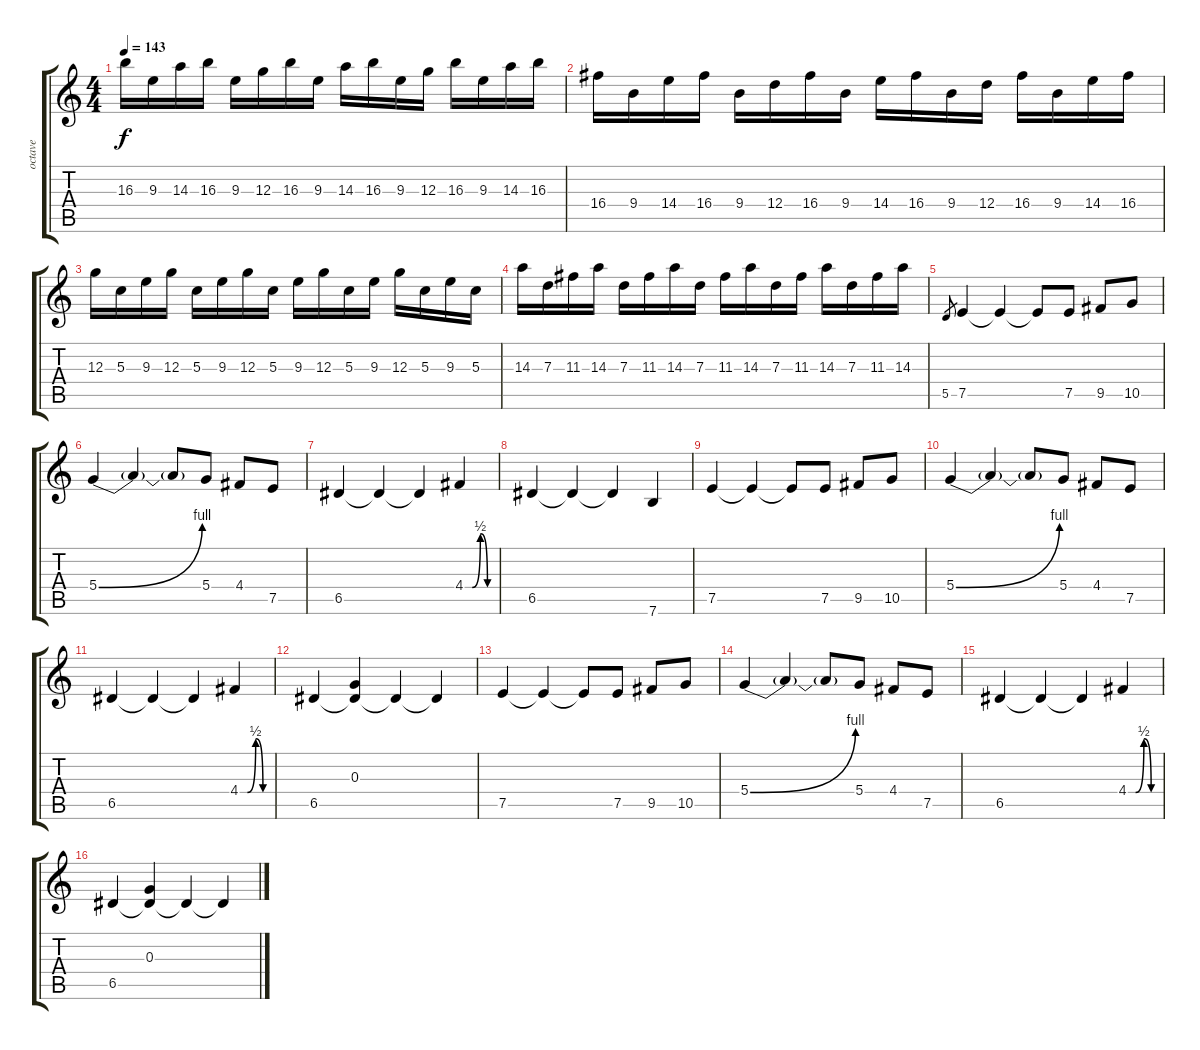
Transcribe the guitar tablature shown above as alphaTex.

\track ("octave" "octave") {instrument distortionguitar}
\staff {score tabs}
\tuning (E4 B3 G3 D3 A2 E2) {hide}
\ts (4 4)
\tempo 143
\clef g2
\ks c
16.3.16{dy f} 9.3.16 14.3.16 16.3.16 9.3.16 12.3.16 16.3.16 9.3.16 14.3.16 16.3.16 9.3.16 12.3.16 16.3.16 9.3.16 14.3.16 16.3.16 |
16.4.16 9.4.16 14.4.16 16.4.16 9.4.16 12.4.16 16.4.16 9.4.16 14.4.16 16.4.16 9.4.16 12.4.16 16.4.16 9.4.16 14.4.16 16.4.16 |
12.3.16 5.3.16 9.3.16 12.3.16 5.3.16 9.3.16 12.3.16 5.3.16 9.3.16 12.3.16 5.3.16 9.3.16 12.3.16 5.3.16 9.3.16 5.3.16 |
14.3.16 7.3.16 11.3.16 14.3.16 7.3.16 11.3.16 14.3.16 7.3.16 11.3.16 14.3.16 7.3.16 11.3.16 14.3.16 7.3.16 11.3.16 14.3.16 |
5.5.8{gr} 7.5.4 7.5{t}.4 7.5{t}.8 7.5.8 9.5.8 10.5.8 |
5.4{be (bend 0 0 60 4)}.4 5.4{t}.4 5.4{t}.8 5.4.8 4.4.8 7.5.8 |
6.5.4 6.5{t}.4 6.5{t}.4 4.4{be (custom 0 0 14 0 30 2 44 0 60 0)}.4 |
6.5.4 6.5{t}.4 6.5{t}.4 7.6.4 |
7.5.4 7.5{t}.4 7.5{t}.8 7.5.8 9.5.8 10.5.8 |
5.4{be (bend 0 0 60 4)}.4 5.4{t}.4 5.4{t}.8 5.4.8 4.4.8 7.5.8 |
6.5.4 6.5{t}.4 6.5{t}.4 4.4{be (custom 0 0 14 0 30 2 44 0 60 0)}.4 |
6.5.4 (0.3 6.5{t}).4 6.5{t}.4 6.5{t}.4 |
7.5.4 7.5{t}.4 7.5{t}.8 7.5.8 9.5.8 10.5.8 |
5.4{be (bend 0 0 60 4)}.4 5.4{t}.4 5.4{t}.8 5.4.8 4.4.8 7.5.8 |
6.5.4 6.5{t}.4 6.5{t}.4 4.4{be (custom 0 0 14 0 30 2 44 0 60 0)}.4 |
6.5.4 (0.3 6.5{t}).4 6.5{t}.4 6.5{t}.4
